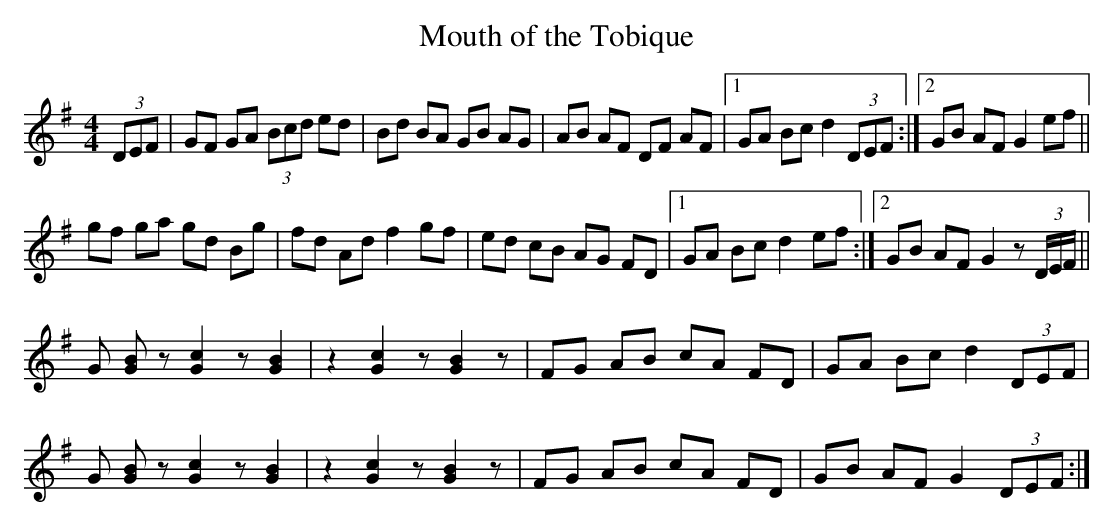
X:1
T:Mouth of the Tobique
M:4/4
L:1/8
K:G
(3DEF|GF GA (3Bcd ed|Bd BA GB AG|\
AB AF DF AF|1 GA Bc d2 (3DEF:|2 GB AF G2 ef||
gf ga gd Bg|fd Ad f2 gf|ed cB AG FD|1 GA Bc d2 ef:|2 GB AF G2 z (3D/E/F/||
G [BG] z [c2G2] z [B2G2]| z2 [c2G2] z [B2G2] z| FG AB cA FD|GA Bc d2 (3DEF|
G [BG] z [c2G2] z [B2G2]| z2 [c2G2] z [B2G2] z| FG AB cA FD|GB AF G2 (3DEF :|
